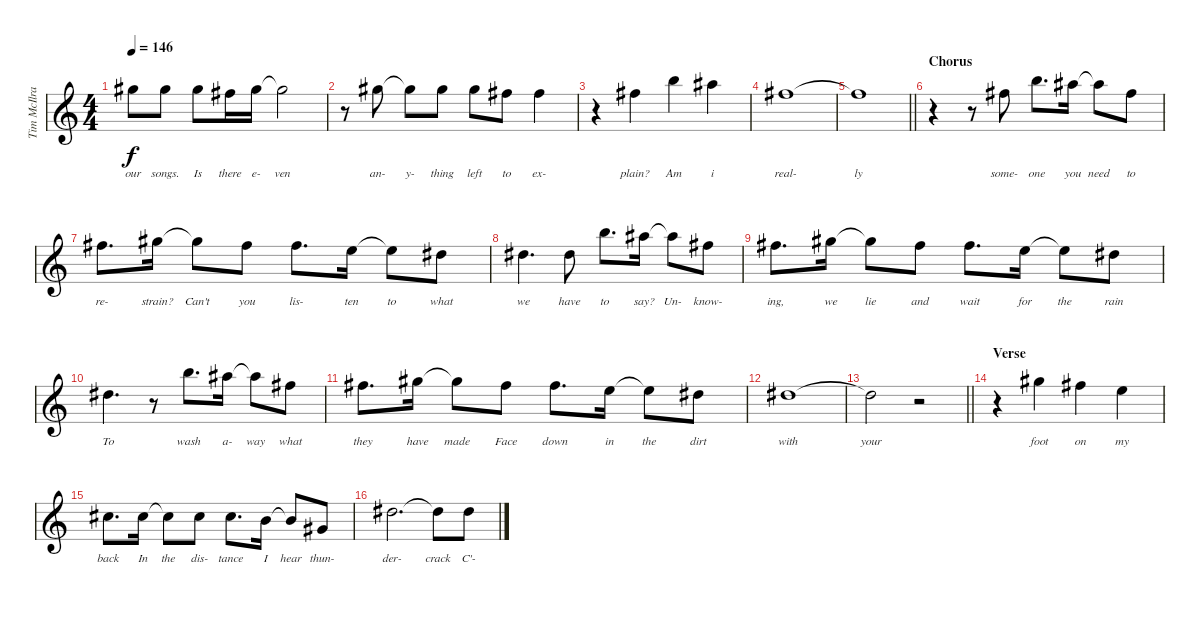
\track ("Tim McIlrath - Vocals" "Tim McIlra") {instrument distortionguitar}
\staff {score}
\tuning (Eb4 Bb3 Gb3 Db3 Ab2 Eb2) {hide}
\ts (4 4)
\tempo 146
\clef g2
\ks c
10.2.8{lyrics (0 "our") lyrics (1 "") lyrics (2 "") lyrics (3 "") lyrics (4 "") dy f} 10.2.8{lyrics (0 "songs.") lyrics (1 "") lyrics (2 "") lyrics (3 "") lyrics (4 "")} 10.2.8{lyrics (0 "Is") lyrics (1 "") lyrics (2 "") lyrics (3 "") lyrics (4 "")} 8.2.16{lyrics (0 "there") lyrics (1 "") lyrics (2 "") lyrics (3 "") lyrics (4 "")} 10.2.16{lyrics (0 "e-") lyrics (1 "") lyrics (2 "") lyrics (3 "") lyrics (4 "")} 10.2{t}.2{lyrics (0 "ven") lyrics (1 "") lyrics (2 "") lyrics (3 "") lyrics (4 "")} |
r.8 10.2.8{lyrics (0 "an-") lyrics (1 "") lyrics (2 "") lyrics (3 "") lyrics (4 "")} 10.2{t}.8{lyrics (0 "y-") lyrics (1 "") lyrics (2 "") lyrics (3 "") lyrics (4 "")} 10.2.8{lyrics (0 "thing") lyrics (1 "") lyrics (2 "") lyrics (3 "") lyrics (4 "")} 10.2.8{lyrics (0 "left") lyrics (1 "") lyrics (2 "") lyrics (3 "") lyrics (4 "")} 8.2.8{lyrics (0 "to") lyrics (1 "") lyrics (2 "") lyrics (3 "") lyrics (4 "")} 8.2.4{lyrics (0 "ex-") lyrics (1 "") lyrics (2 "") lyrics (3 "") lyrics (4 "")} |
r.4 8.2.4{lyrics (0 "plain?") lyrics (1 "") lyrics (2 "") lyrics (3 "") lyrics (4 "")} 13.2.4{lyrics (0 "Am") lyrics (1 "") lyrics (2 "") lyrics (3 "") lyrics (4 "")} 12.2.4{lyrics (0 "i") lyrics (1 "") lyrics (2 "") lyrics (3 "") lyrics (4 "")} |
8.2.1{lyrics (0 "real-") lyrics (1 "") lyrics (2 "") lyrics (3 "") lyrics (4 "")} |
\barLineRight lightlight
8.2{t}.1{lyrics (0 "ly") lyrics (1 "") lyrics (2 "") lyrics (3 "") lyrics (4 "")} |
\section ("" "Chorus")
r.4 r.8 8.2.8{lyrics (0 "some-") lyrics (1 "") lyrics (2 "") lyrics (3 "") lyrics (4 "")} 13.2.8{d lyrics (0 "one") lyrics (1 "") lyrics (2 "") lyrics (3 "") lyrics (4 "")} 12.2.16{lyrics (0 "you") lyrics (1 "") lyrics (2 "") lyrics (3 "") lyrics (4 "")} 12.2{t}.8{lyrics (0 "need") lyrics (1 "") lyrics (2 "") lyrics (3 "") lyrics (4 "")} 8.2.8{lyrics (0 "to") lyrics (1 "") lyrics (2 "") lyrics (3 "") lyrics (4 "")} |
8.2.8{d lyrics (0 "re-") lyrics (1 "") lyrics (2 "") lyrics (3 "") lyrics (4 "")} 10.2.16{lyrics (0 "strain?") lyrics (1 "") lyrics (2 "") lyrics (3 "") lyrics (4 "")} 10.2{t}.8{lyrics (0 "Can't") lyrics (1 "") lyrics (2 "") lyrics (3 "") lyrics (4 "")} 8.2.8{lyrics (0 "you") lyrics (1 "") lyrics (2 "") lyrics (3 "") lyrics (4 "")} 8.2.8{d lyrics (0 "lis-") lyrics (1 "") lyrics (2 "") lyrics (3 "") lyrics (4 "")} 6.2.16{lyrics (0 "ten") lyrics (1 "") lyrics (2 "") lyrics (3 "") lyrics (4 "")} 6.2{t}.8{lyrics (0 "to") lyrics (1 "") lyrics (2 "") lyrics (3 "") lyrics (4 "")} 5.2.8{lyrics (0 "what") lyrics (1 "") lyrics (2 "") lyrics (3 "") lyrics (4 "")} |
5.2.4{d lyrics (0 "we") lyrics (1 "") lyrics (2 "") lyrics (3 "") lyrics (4 "")} 5.2.8{lyrics (0 "have") lyrics (1 "") lyrics (2 "") lyrics (3 "") lyrics (4 "")} 13.2.8{d lyrics (0 "to") lyrics (1 "") lyrics (2 "") lyrics (3 "") lyrics (4 "")} 12.2.16{lyrics (0 "say?") lyrics (1 "") lyrics (2 "") lyrics (3 "") lyrics (4 "")} 12.2{t}.8{lyrics (0 "Un-") lyrics (1 "") lyrics (2 "") lyrics (3 "") lyrics (4 "")} 8.2.8{lyrics (0 "know-") lyrics (1 "") lyrics (2 "") lyrics (3 "") lyrics (4 "")} |
8.2.8{d lyrics (0 "ing,") lyrics (1 "") lyrics (2 "") lyrics (3 "") lyrics (4 "")} 10.2.16{lyrics (0 "we") lyrics (1 "") lyrics (2 "") lyrics (3 "") lyrics (4 "")} 10.2{t}.8{lyrics (0 "lie") lyrics (1 "") lyrics (2 "") lyrics (3 "") lyrics (4 "")} 8.2.8{lyrics (0 "and") lyrics (1 "") lyrics (2 "") lyrics (3 "") lyrics (4 "")} 8.2.8{d lyrics (0 "wait") lyrics (1 "") lyrics (2 "") lyrics (3 "") lyrics (4 "")} 6.2.16{lyrics (0 "for") lyrics (1 "") lyrics (2 "") lyrics (3 "") lyrics (4 "")} 6.2{t}.8{lyrics (0 "the") lyrics (1 "") lyrics (2 "") lyrics (3 "") lyrics (4 "")} 5.2.8{lyrics (0 "rain") lyrics (1 "") lyrics (2 "") lyrics (3 "") lyrics (4 "")} |
5.2.4{d lyrics (0 "To") lyrics (1 "") lyrics (2 "") lyrics (3 "") lyrics (4 "")} r.8 13.2.8{d lyrics (0 "wash") lyrics (1 "") lyrics (2 "") lyrics (3 "") lyrics (4 "")} 12.2.16{lyrics (0 "a-") lyrics (1 "") lyrics (2 "") lyrics (3 "") lyrics (4 "")} 12.2{t}.8{lyrics (0 "way") lyrics (1 "") lyrics (2 "") lyrics (3 "") lyrics (4 "")} 8.2.8{lyrics (0 "what") lyrics (1 "") lyrics (2 "") lyrics (3 "") lyrics (4 "")} |
8.2.8{d lyrics (0 "they") lyrics (1 "") lyrics (2 "") lyrics (3 "") lyrics (4 "")} 10.2.16{lyrics (0 "have") lyrics (1 "") lyrics (2 "") lyrics (3 "") lyrics (4 "")} 10.2{t}.8{lyrics (0 "made") lyrics (1 "") lyrics (2 "") lyrics (3 "") lyrics (4 "")} 8.2.8{lyrics (0 "Face") lyrics (1 "") lyrics (2 "") lyrics (3 "") lyrics (4 "")} 8.2.8{d lyrics (0 "down") lyrics (1 "") lyrics (2 "") lyrics (3 "") lyrics (4 "")} 6.2.16{lyrics (0 "in") lyrics (1 "") lyrics (2 "") lyrics (3 "") lyrics (4 "")} 6.2{t}.8{lyrics (0 "the") lyrics (1 "") lyrics (2 "") lyrics (3 "") lyrics (4 "")} 5.2.8{lyrics (0 "dirt") lyrics (1 "") lyrics (2 "") lyrics (3 "") lyrics (4 "")} |
5.2.1{lyrics (0 "with") lyrics (1 "") lyrics (2 "") lyrics (3 "") lyrics (4 "")} |
\barLineRight lightlight
5.2{t}.2{lyrics (0 "your") lyrics (1 "") lyrics (2 "") lyrics (3 "") lyrics (4 "")} r.2 |
\section ("" "Verse")
r.4 5.1.4{lyrics (0 "foot") lyrics (1 "") lyrics (2 "") lyrics (3 "") lyrics (4 "")} 3.1.4{lyrics (0 "on") lyrics (1 "") lyrics (2 "") lyrics (3 "") lyrics (4 "")} 1.1.4{lyrics (0 "my") lyrics (1 "") lyrics (2 "") lyrics (3 "") lyrics (4 "")} |
3.2.8{d lyrics (0 "back") lyrics (1 "") lyrics (2 "") lyrics (3 "") lyrics (4 "")} 3.2.16{lyrics (0 "In") lyrics (1 "") lyrics (2 "") lyrics (3 "") lyrics (4 "")} 3.2{t}.8{lyrics (0 "the") lyrics (1 "") lyrics (2 "") lyrics (3 "") lyrics (4 "")} 3.2.8{lyrics (0 "dis-") lyrics (1 "") lyrics (2 "") lyrics (3 "") lyrics (4 "")} 3.2.8{d lyrics (0 "tance") lyrics (1 "") lyrics (2 "") lyrics (3 "") lyrics (4 "")} 1.2.16{lyrics (0 "I") lyrics (1 "") lyrics (2 "") lyrics (3 "") lyrics (4 "")} 1.2{t}.8{lyrics (0 "hear") lyrics (1 "") lyrics (2 "") lyrics (3 "") lyrics (4 "")} 2.3.8{lyrics (0 "thun-") lyrics (1 "") lyrics (2 "") lyrics (3 "") lyrics (4 "")} |
5.2.2{d lyrics (0 "der-") lyrics (1 "") lyrics (2 "") lyrics (3 "") lyrics (4 "")} 5.2{t}.8{lyrics (0 "crack") lyrics (1 "") lyrics (2 "") lyrics (3 "") lyrics (4 "")} 5.2.8{lyrics (0 "C'-") lyrics (1 "") lyrics (2 "") lyrics (3 "") lyrics (4 "")}
